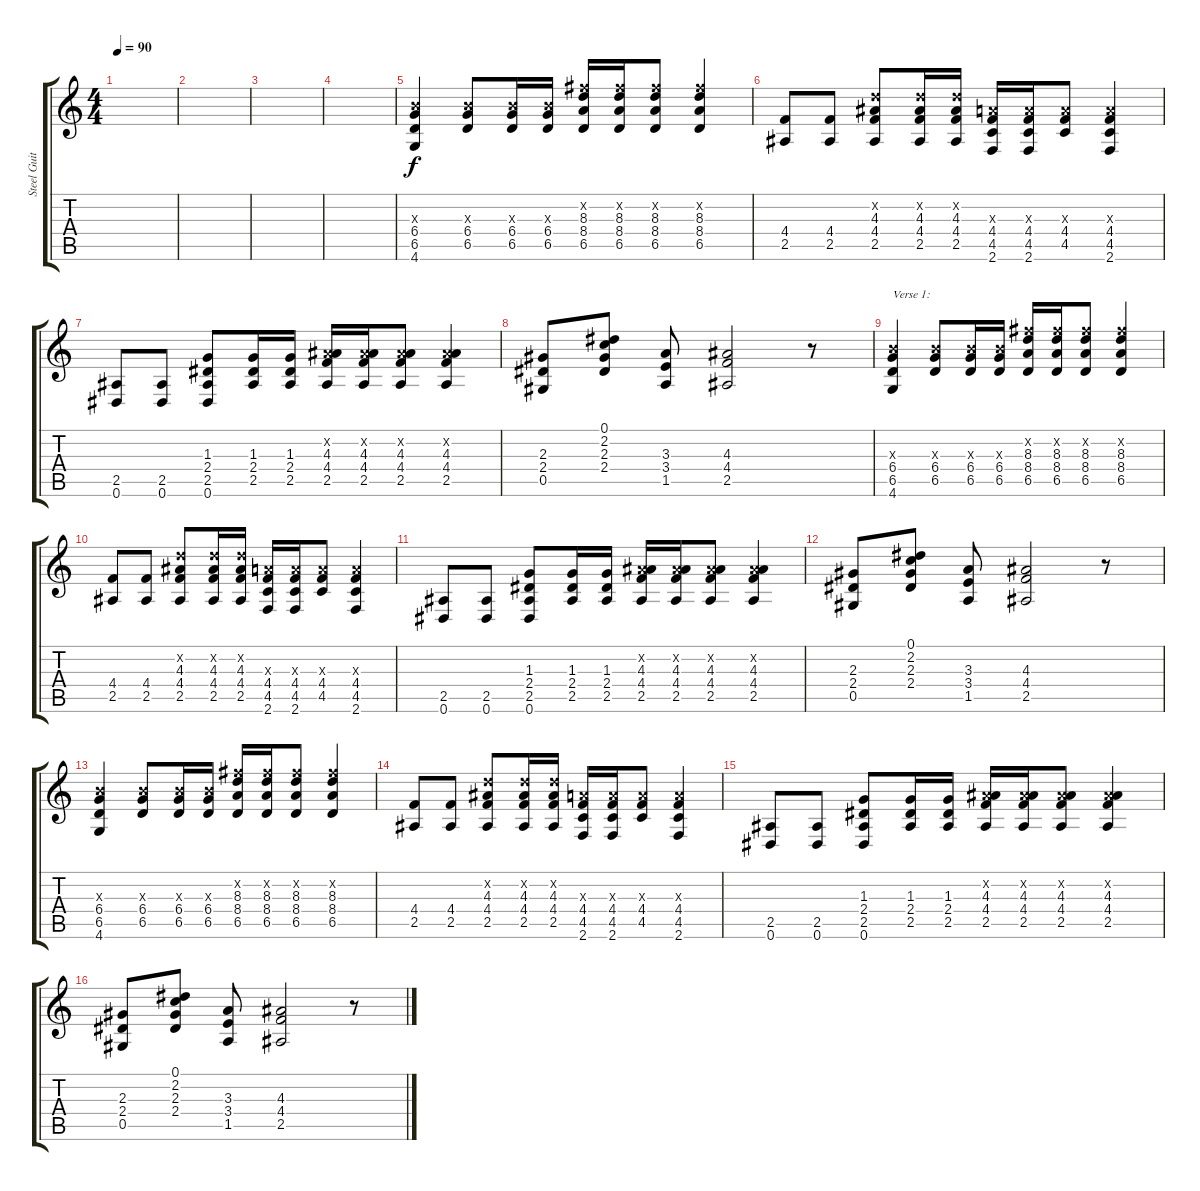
\track ("Steel Guitar" "Steel Guit") {instrument acousticguitarsteel}
\staff {score tabs}
\tuning (Eb4 Bb3 Gb3 Db3 Ab2 Eb2) {hide}
\ts (4 4)
\tempo 90
\clef g2
\ks c
|
|
|
|
(5.3{x} 6.4 6.5 4.6).4{volume 12} (5.3{x} 6.4 6.5).8 (5.3{x} 6.4 6.5).16 (5.3{x} 6.4 6.5).16 (8.2{x} 8.3 8.4 6.5).16 (8.2{x} 8.3 8.4 6.5).16 (8.2{x} 8.3 8.4 6.5).8 (8.2{x} 8.3 8.4 6.5).4 |
(4.4 2.5).8 (4.4 2.5).8 (4.2{x} 4.3 4.4 2.5).8 (4.2{x} 4.3 4.4 2.5).16 (4.2{x} 4.3 4.4 2.5).16 (3.3{x} 4.4 4.5 2.6).16 (3.3{x} 4.4 4.5 2.6).16 (3.3{x} 4.4 4.5).8 (3.3{x} 4.4 4.5 2.6).4 |
(2.5 0.6).8 (2.5 0.6).8 (1.3 2.4 2.5 0.6).8 (1.3 2.4 2.5).16 (1.3 2.4 2.5).16 (0.2{x} 4.3 4.4 2.5).16 (0.2{x} 4.3 4.4 2.5).16 (0.2{x} 4.3 4.4 2.5).8 (0.2{x} 4.3 4.4 2.5).4 |
(2.3 2.4 0.5).8 (0.1 2.2 2.3 2.4).8 (3.3 3.4 1.5).8 (4.3 4.4 2.5).2 r.8 |
(5.3{x} 6.4 6.5 4.6).4{txt "Verse 1:"} (5.3{x} 6.4 6.5).8 (5.3{x} 6.4 6.5).16 (5.3{x} 6.4 6.5).16 (8.2{x} 8.3 8.4 6.5).16 (8.2{x} 8.3 8.4 6.5).16 (8.2{x} 8.3 8.4 6.5).8 (8.2{x} 8.3 8.4 6.5).4 |
(4.4 2.5).8 (4.4 2.5).8 (4.2{x} 4.3 4.4 2.5).8 (4.2{x} 4.3 4.4 2.5).16 (4.2{x} 4.3 4.4 2.5).16 (3.3{x} 4.4 4.5 2.6).16 (3.3{x} 4.4 4.5 2.6).16 (3.3{x} 4.4 4.5).8 (3.3{x} 4.4 4.5 2.6).4 |
(2.5 0.6).8 (2.5 0.6).8 (1.3 2.4 2.5 0.6).8 (1.3 2.4 2.5).16 (1.3 2.4 2.5).16 (0.2{x} 4.3 4.4 2.5).16 (0.2{x} 4.3 4.4 2.5).16 (0.2{x} 4.3 4.4 2.5).8 (0.2{x} 4.3 4.4 2.5).4 |
(2.3 2.4 0.5).8 (0.1 2.2 2.3 2.4).8 (3.3 3.4 1.5).8 (4.3 4.4 2.5).2 r.8 |
(5.3{x} 6.4 6.5 4.6).4 (5.3{x} 6.4 6.5).8 (5.3{x} 6.4 6.5).16 (5.3{x} 6.4 6.5).16 (8.2{x} 8.3 8.4 6.5).16 (8.2{x} 8.3 8.4 6.5).16 (8.2{x} 8.3 8.4 6.5).8 (8.2{x} 8.3 8.4 6.5).4 |
(4.4 2.5).8 (4.4 2.5).8 (4.2{x} 4.3 4.4 2.5).8 (4.2{x} 4.3 4.4 2.5).16 (4.2{x} 4.3 4.4 2.5).16 (3.3{x} 4.4 4.5 2.6).16 (3.3{x} 4.4 4.5 2.6).16 (3.3{x} 4.4 4.5).8 (3.3{x} 4.4 4.5 2.6).4 |
(2.5 0.6).8 (2.5 0.6).8 (1.3 2.4 2.5 0.6).8 (1.3 2.4 2.5).16 (1.3 2.4 2.5).16 (0.2{x} 4.3 4.4 2.5).16 (0.2{x} 4.3 4.4 2.5).16 (0.2{x} 4.3 4.4 2.5).8 (0.2{x} 4.3 4.4 2.5).4 |
(2.3 2.4 0.5).8 (0.1 2.2 2.3 2.4).8 (3.3 3.4 1.5).8 (4.3 4.4 2.5).2 r.8
